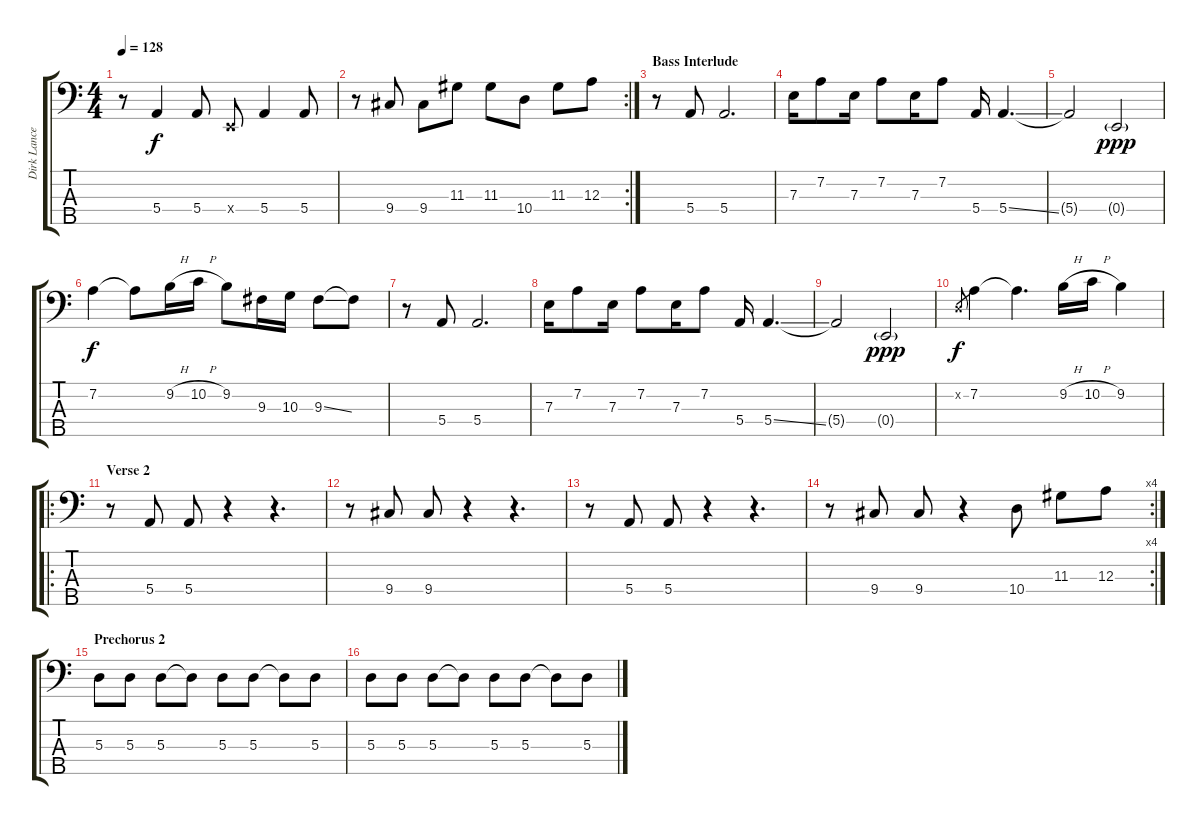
\track ("Dirk Lance" "Dirk Lance") {instrument electricbassfinger}
\staff {score tabs}
\tuning (G2 D2 A1 E1 B0) {hide}
\ts (4 4)
\tempo 128
\clef f4
\ks c
r.8{dy f} 5.4.4 5.4.8 0.4{x}.8 5.4.4 5.4.8 |
\rc 2
r.8 9.4.8 9.4.8 11.3.8 11.3.8 10.4.8 11.3.8 12.3.8 |
\section ("" "Bass Interlude")
r.8 5.4.8 5.4.2{d} |
7.3.16 7.2.8 7.3.16 7.2.8 7.3.16 7.2.8 5.4.16 5.4{ss}.4{d} |
5.4{t}.2 0.4{g}.2{dy ppp} |
7.2.4{dy f} 7.2{t}.8 9.2{h}.16 10.2{h}.16 9.2.8 9.3.16 10.3.16 9.3{ss}.8 9.3{t}.8 |
r.8 5.4.8 5.4.2{d} |
7.3.16 7.2.8 7.3.16 7.2.8 7.3.16 7.2.8 5.4.16 5.4{ss}.4{d} |
5.4{t}.2 0.4{g}.2{dy ppp} |
0.2{x}.8{gr dy f} 7.2.4 7.2{t}.4{d} 9.2{h}.16 10.2{h}.16 9.2.4 |
\ro
\section ("" "Verse 2")
r.8{instrument electricbassfinger} 5.4.8 5.4.8 r.4 r.4{d} |
r.8 9.4.8 9.4.8 r.4 r.4{d} |
r.8 5.4.8 5.4.8 r.4 r.4{d} |
\rc 4
r.8 9.4.8 9.4.8 r.4 10.4.8 11.3.8 12.3.8 |
\section ("" "Prechorus 2")
5.3.8 5.3.8 5.3.8 5.3{t}.8 5.3.8 5.3.8 5.3{t}.8 5.3.8 |
5.3.8 5.3.8 5.3.8 5.3{t}.8 5.3.8 5.3.8 5.3{t}.8 5.3.8
